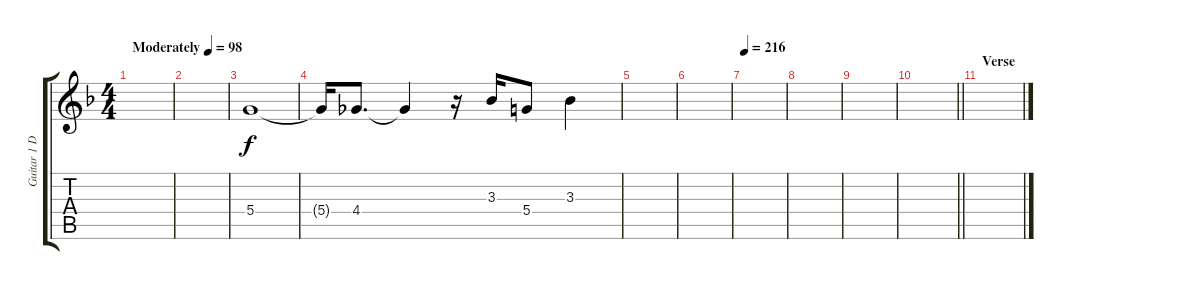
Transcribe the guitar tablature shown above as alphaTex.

\track ("Guitar 1 Disto" "Guitar 1 D") {instrument overdrivenguitar}
\staff {score tabs}
\tuning (E4 B3 G3 D3 A2 E2) {hide}
\ts (4 4)
\tempo (98 "Moderately")
\clef g2
\ks f
|
|
5.4.1 |
5.4{t}.16 4.4.8{d} 4.4{t}.4 r.16 3.3.16 5.4.8 3.3.4 |
|
|
\tempo 216
|
|
|
\barLineRight lightlight
|
\section ("" "Verse")
